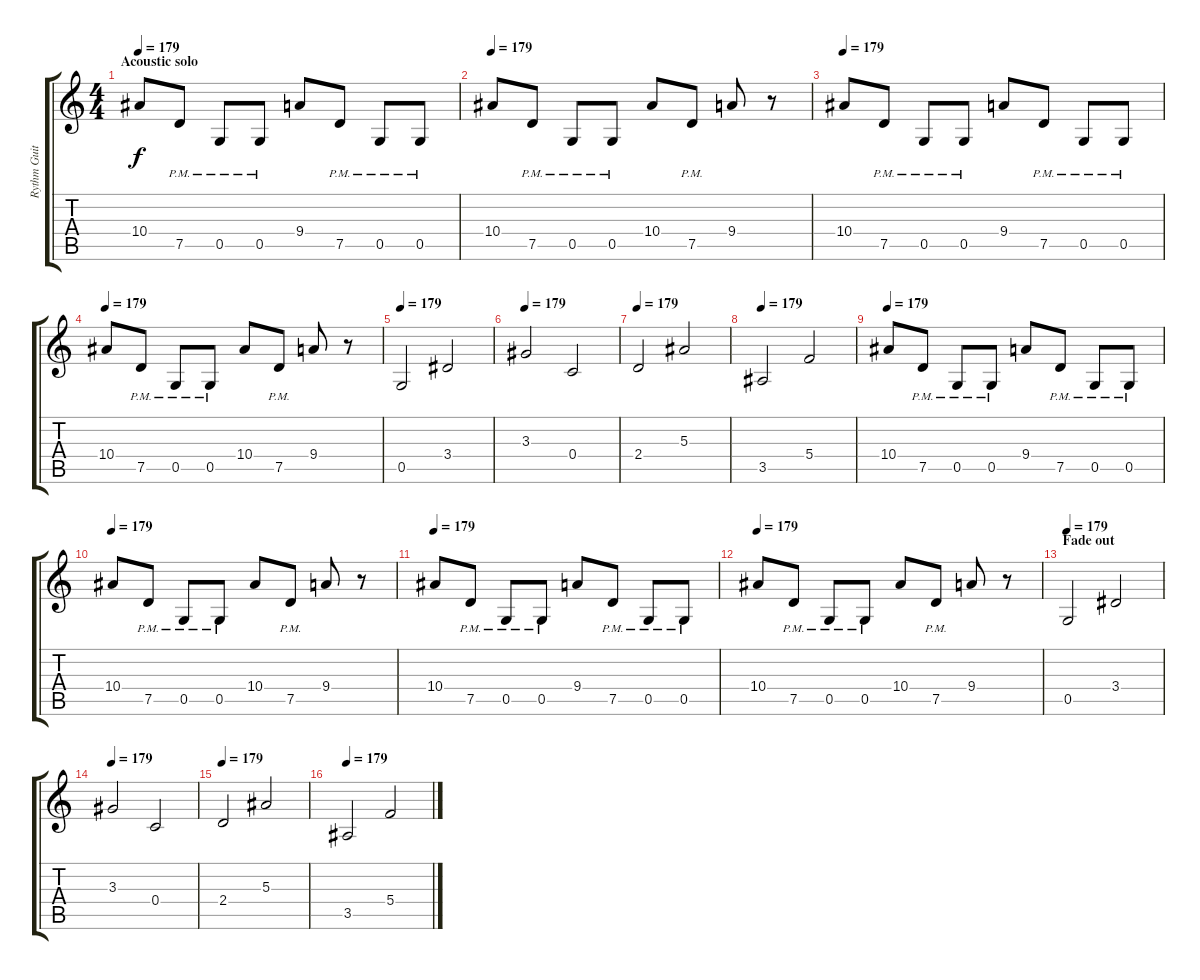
\track ("Rythm Guitar" "Rythm Guit") {instrument distortionguitar}
\staff {score tabs}
\tuning (D4 A3 F3 C3 G2 D2) {hide}
\ts (4 4)
\section ("" "Acoustic solo")
\tempo 179
\clef g2
\ks c
10.4.8{dy f} 7.5{pm}.8 0.5{pm}.8 0.5{pm}.8 9.4.8 7.5{pm}.8 0.5{pm}.8 0.5{pm}.8 |
\tempo 179
10.4.8 7.5{pm}.8 0.5{pm}.8 0.5{pm}.8 10.4.8 7.5{pm}.8 9.4.8 r.8 |
\tempo 179
10.4.8 7.5{pm}.8 0.5{pm}.8 0.5{pm}.8 9.4.8 7.5{pm}.8 0.5{pm}.8 0.5{pm}.8 |
\tempo 179
10.4.8 7.5{pm}.8 0.5{pm}.8 0.5{pm}.8 10.4.8 7.5{pm}.8 9.4.8 r.8 |
\tempo 179
0.5.2 3.4.2 |
\tempo 179
3.3.2 0.4.2 |
\tempo 179
2.4.2 5.3.2 |
\tempo 179
3.5.2 5.4.2 |
\tempo 179
10.4.8 7.5{pm}.8 0.5{pm}.8 0.5{pm}.8 9.4.8 7.5{pm}.8 0.5{pm}.8 0.5{pm}.8 |
\tempo 179
10.4.8 7.5{pm}.8 0.5{pm}.8 0.5{pm}.8 10.4.8 7.5{pm}.8 9.4.8 r.8 |
\tempo 179
10.4.8 7.5{pm}.8 0.5{pm}.8 0.5{pm}.8 9.4.8 7.5{pm}.8 0.5{pm}.8 0.5{pm}.8 |
\tempo 179
10.4.8 7.5{pm}.8 0.5{pm}.8 0.5{pm}.8 10.4.8 7.5{pm}.8 9.4.8 r.8 |
\section ("" "Fade out")
\tempo 179
0.5.2 3.4.2 |
\tempo 179
3.3.2 0.4.2 |
\tempo 179
2.4.2 5.3.2 |
\tempo 179
3.5.2 5.4.2
